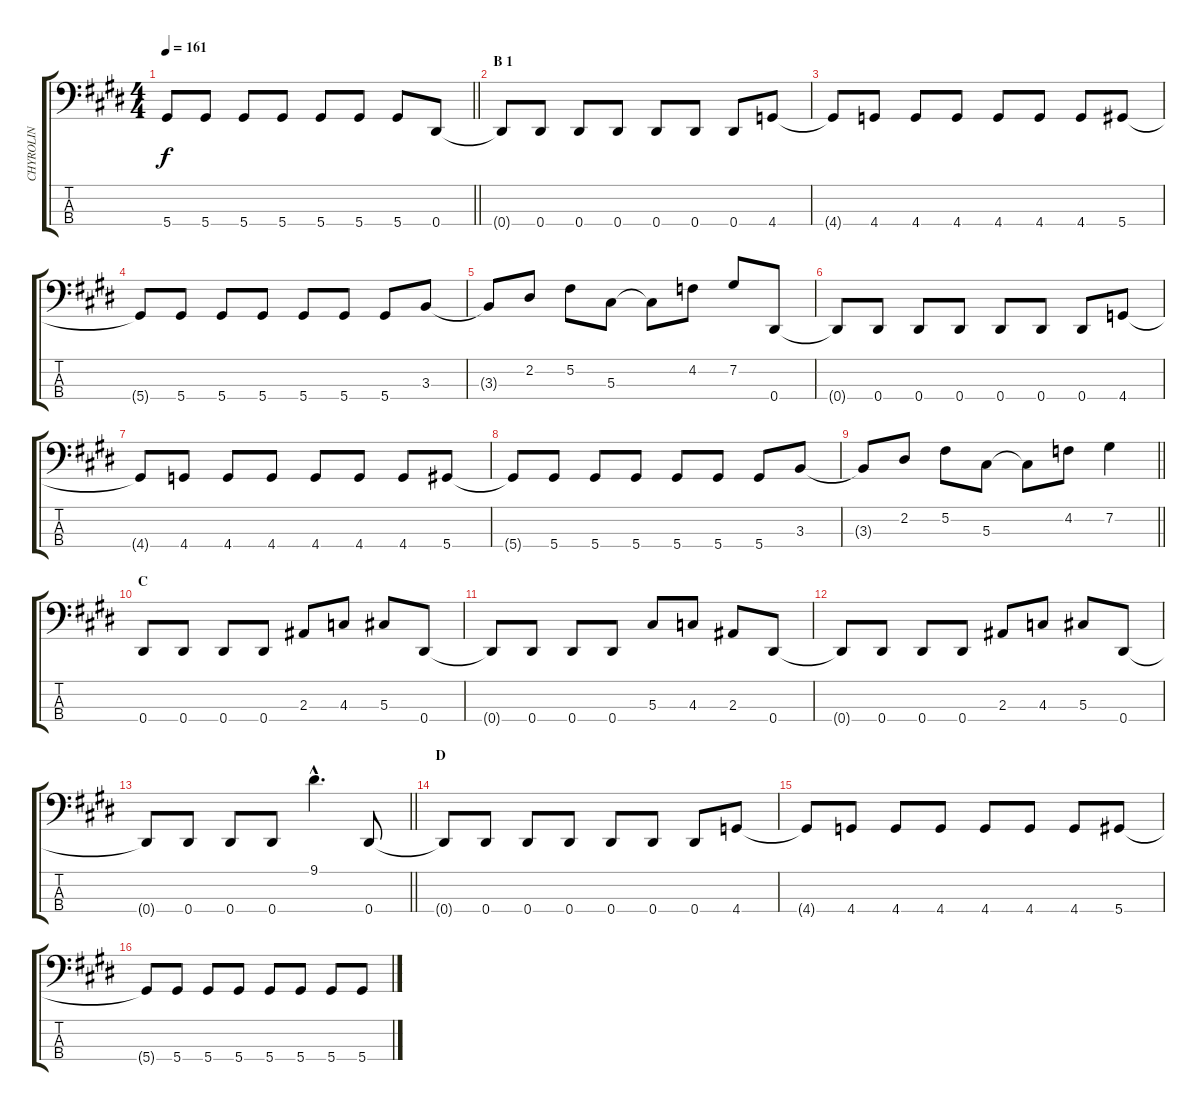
\track ("CHYROLIN" "CHYROLIN") {instrument electricbasspick}
\staff {score tabs}
\tuning (Gb2 Db2 Ab1 Eb1) {hide}
\ts (4 4)
\tempo 161
\clef f4
\barLineRight lightlight
\ks e
5.4.8{dy f} 5.4.8 5.4.8 5.4.8 5.4.8 5.4.8 5.4.8 0.4.8 |
\section ("" "B 1")
0.4{t}.8 0.4.8 0.4.8 0.4.8 0.4.8 0.4.8 0.4.8 4.4.8 |
4.4{t}.8 4.4.8 4.4.8 4.4.8 4.4.8 4.4.8 4.4.8 5.4.8 |
5.4{t}.8 5.4.8 5.4.8 5.4.8 5.4.8 5.4.8 5.4.8 3.3.8 |
3.3{t}.8 2.2.8 5.2.8 5.3.8 5.3{t}.8 4.2.8 7.2.8 0.4.8 |
0.4{t}.8 0.4.8 0.4.8 0.4.8 0.4.8 0.4.8 0.4.8 4.4.8 |
4.4{t}.8 4.4.8 4.4.8 4.4.8 4.4.8 4.4.8 4.4.8 5.4.8 |
5.4{t}.8 5.4.8 5.4.8 5.4.8 5.4.8 5.4.8 5.4.8 3.3.8 |
\barLineRight lightlight
3.3{t}.8 2.2.8 5.2.8 5.3.8 5.3{t}.8 4.2.8 7.2.4 |
\section ("" "C")
0.4.8 0.4.8 0.4.8 0.4.8 2.3.8 4.3.8 5.3.8 0.4.8 |
0.4{t}.8 0.4.8 0.4.8 0.4.8 5.3.8 4.3.8 2.3.8 0.4.8 |
0.4{t}.8 0.4.8 0.4.8 0.4.8 2.3.8 4.3.8 5.3.8 0.4.8 |
\barLineRight lightlight
0.4{t}.8 0.4.8 0.4.8 0.4.8 9.1{hac}.4{d} 0.4.8 |
\section ("" "D")
0.4{t}.8 0.4.8 0.4.8 0.4.8 0.4.8 0.4.8 0.4.8 4.4.8 |
4.4{t}.8 4.4.8 4.4.8 4.4.8 4.4.8 4.4.8 4.4.8 5.4.8 |
5.4{t}.8 5.4.8 5.4.8 5.4.8 5.4.8 5.4.8 5.4.8 5.4.8
